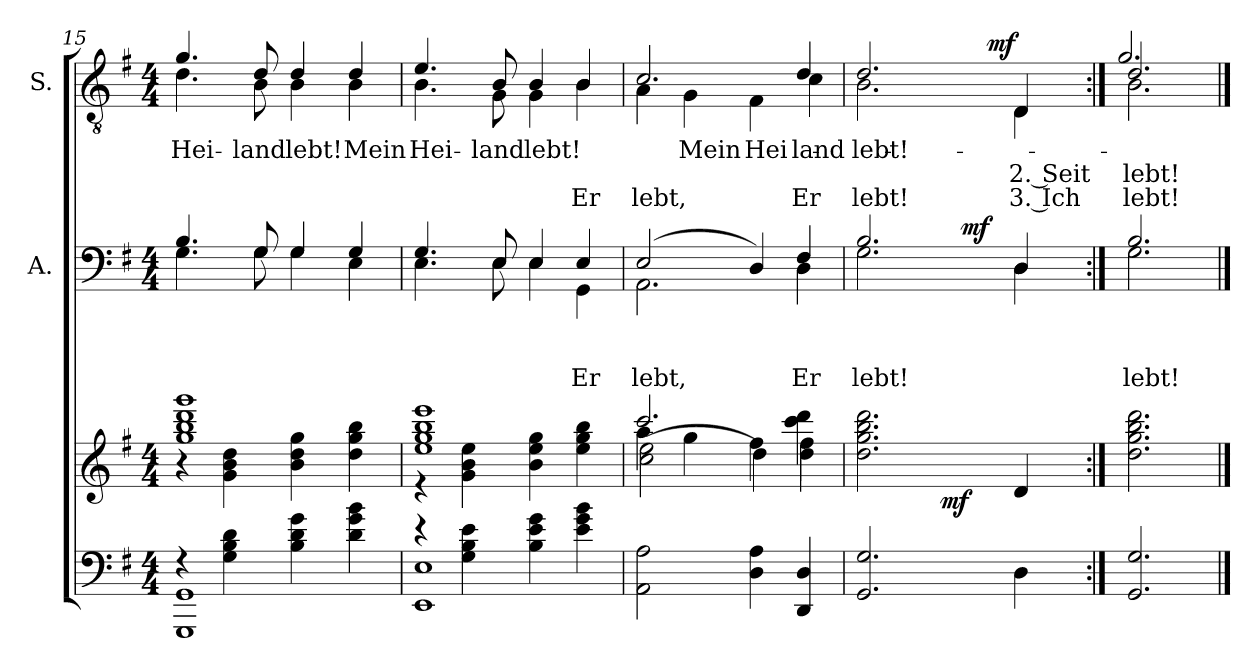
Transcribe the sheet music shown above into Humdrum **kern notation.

**kern	**kern	**dynam	**kern	**text	**text	**text	**dynam	**kern	**text	**text	**text	**dynam
*part3	*part3	*part3	*part2	*part2	*part2	*part2	*part2	*part1	*part1	*part1	*part1	*part1
*staff4	*staff3	*staff3/4	*staff2	*staff2	*staff2	*staff2	*staff2	*staff1	*staff1	*staff1	*staff1	*staff1
*	*	*	*I"A.	*	*	*	*	*I"S.	*	*	*	*
!!LO:LB:g=z
*clefF4	*clefG2	*	*clefF4	*	*	*	*	*clefGv2	*	*	*	*
*k[f#]	*k[f#]	*	*k[f#]	*	*	*	*	*k[f#]	*	*	*	*
*G:	*G:	*	*G:	*	*	*	*	*G:	*	*	*	*
*M4/4	*M4/4	*	*M4/4	*	*	*	*	*M4/4	*	*	*	*
=15	=15	=15	=15	=15	=15	=15	=15	=15	=15	=15	=15	=15
*^	*^	*	*^	*	*	*	*	*	*	*	*	*
!	!	!	!	!	!	!	!	!	!	!	!	!LO:LY:b	!	!	!
*	*	*	*	*	*	*	*	*	*	*	*^	*	*	*	*
4rF	1GGG 1GG	1gg 1bb 1ddd 1ggg	4ra	.	4.B/	4.G\	.	.	.	.	4.g/	4.d\	Hei-	.	.	.
4G\ 4B\ 4d\	.	.	4g\ 4b\ 4dd\	.	.	.	.	.	.	.	.	.	.	.	.	.
!	!	!	!	!	!	!	!	!	!	!	!	!	!LO:LY:b	!	!	!
.	.	.	.	.	8G/	8G\	.	.	.	.	8d/	8B\	-land	.	.	.
!	!	!	!	!	!	!	!	!	!	!	!	!	!LO:LY:b	!	!	!
4B\ 4d\ 4g\	.	.	4b\ 4dd\ 4gg\	.	4G/	4G\	.	.	.	.	4d/	4B\	lebt!	.	.	.
!	!	!	!	!	!	!	!	!	!	!	!	!	!LO:LY:b	!	!	!
4d\ 4g\ 4b\	.	.	4dd\ 4gg\ 4bb\	.	4G/	4E\	.	.	.	.	4d/	4B\	Mein	.	.	.
=16	=16	=16	=16	=16	=16	=16	=16	=16	=16	=16	=16	=16	=16	=16	=16	=16
!	!	!	!	!	!	!	!	!	!	!	!	!	!LO:LY:b	!	!	!
4re	1EE 1E	1ee 1gg 1bb 1eee	4re	.	4.G/	4.E\	.	.	.	.	4.e/	4.B\	Hei-	.	.	.
4G\ 4B\ 4e\	.	.	4g\ 4b\ 4ee\	.	.	.	.	.	.	.	.	.	.	.	.	.
!	!	!	!	!	!	!	!	!	!	!	!	!	!LO:LY:b	!	!	!
.	.	.	.	.	8E/	8E\	.	.	.	.	8B/	8G\	-land	.	.	.
!	!	!	!	!	!	!	!	!	!	!	!	!	!LO:LY:b	!	!	!
4B\ 4e\ 4g\	.	.	4b\ 4ee\ 4gg\	.	4E/	4E\	.	.	.	.	4B/	4G\	lebt!	.	.	.
!	!	!	!	!	!	!	!	!	!LO:LY:b	!	!	!	!	!	!	!
!	!	!	!	!	!	!	!	!	!	!	!	!	!	!	!LO:LY:b	!
4e\ 4g\ 4b\	.	.	4ee\ 4gg\ 4bb\	.	4E/	4GG\	.	.	Er	.	4B/	4B\	.	.	Er	.
*v	*v	*	*	*	*	*	*	*	*	*	*	*	*	*	*	*
=17	=17	=17	=17	=17	=17	=17	=17	=17	=17	=17	=17	=17	=17	=17	=17
*	*	*^	*	*	*	*	*	*	*	*	*	*	*	*	*
!	!	!	!	!	!	!	!	!	!LO:LY:b	!	!	!	!	!	!	!
!	!	!	!	!	!	!	!	!	!	!	!	!	!	!	!LO:LY:b	!
2AA\ 2A\	2.ccc/	4aa\	(2cc\ 2ee\	.	(2E/	2.AA\	.	.	lebt,	.	2.c/	4A\	.	.	lebt,	.
!	!	!	!	!	!	!	!	!	!	!	!	!	!LO:LY:b	!	!	!
.	.	4gg\	.	.	.	.	.	.	.	.	.	4G\	Mein	.	.	.
!	!	!	!	!	!	!	!	!	!	!	!	!	!LO:LY:b	!	!	!
4D\ 4A\	.	4ff#\	4dd\)	.	4D/)	.	.	.	.	.	.	4F#\	Hei-	.	.	.
!	!	!	!	!	!	!	!	!	!LO:LY:b	!	!	!	!	!	!	!
!	!	!	!	!	!	!	!	!	!	!	!	!	!	!	!LO:LY:b	!
!	!	!	!	!	!	!	!	!	!	!	!	!	!LO:LY:b	!	!	!
4DD/ 4D/	4ccc\ 4ddd\	4ff#\	4dd\	.	4F#/	4D\	.	.	Er	.	4d/	4c\	-land	.	Er	.
*	*v	*v	*v	*	*	*	*	*	*	*	*v	*v	*	*	*	*
=18	=18	=18	=18	=18	=18	=18	=18	=18	=18	=18	=18	=18	=18
*	*	*	*	*^	*	*	*	*	*	*	*	*	*
*	*^	*	*	*	*	*	*	*	*	*^	*	*	*	*
*	*	*^	*	*	*	*	*	*	*	*	*	*	*	*	*	*
!	!	!	!	!	!	!	!	!	!	!LO:LY:b	!	!	!	!	!	!	!
*	*v	*v	*v	*	*	*	*	*	*	*	*	*v	*v	*	*	*	*
*	*^	*	*	*	*	*	*	*	*	*^	*	*	*	*
*	*	*^	*	*	*	*	*	*	*	*	*	*	*	*	*	*
!	!	!	!	!	!	!	!	!	!	!	!	!	!	!	!	!LO:LY:b	!
*	*v	*v	*v	*	*	*	*	*	*	*	*	*	*	*	*	*	*
*	*^	*	*	*	*	*	*	*	*	*	*	*	*	*	*
*	*	*^	*	*	*	*	*	*	*	*	*	*	*	*	*	*
!	!	!	!	!	!	!	!	!	!	!	!	!	!	!LO:LY:b	!	!	!
*	*	*v	*v	*	*	*	*^	*	*	*	*	*	*^	*	*	*	*
2.GG/ 2.G/	2.dd\ 2.gg\ 2.bb\ 2.ddd\	2ryy	.	2.B/	2.G\	2.ryy	2ryy	.	.	lebt!	.	2.d/	2.B\	2ryy	lebt!	.	lebt!	.
.	.	32ryy	.	.	.	.	16.ryy	.	.	.	.	.	.	8ryy	.	.	.	.
!	!	!	!LO:DY:b	!	!	!	!	!	!	!	!	!	!	!	!	!	!	!
.	.	4...ryy	mf	.	.	.	.	.	.	.	.	.	.	.	.	.	.	.
!	!	!	!	!	!	!	!	!	!	!	!LO:DY:b	!	!	!	!	!	!	!
.	.	.	.	.	.	.	4ryy	.	.	.	mf	.	.	.	.	.	.	.
.	.	.	.	.	.	.	.	.	.	.	.	.	.	32ryy	.	.	.	.
!	!	!	!	!	!	!	!	!	!	!	!	!	!	!	!	!	!	!LO:DY:a
.	.	.	.	.	.	.	.	.	.	.	.	.	.	4ryy	.	.	.	mf
!	!	!	!	!	!	!	!	!	!	!	!	!	!	!	!	!LO:LY:b	!LO:LY:b	!
4D\	4d/	.	.	4D/	4D\	4ryy	.	.	.	.	.	4D/	4D\	.	.	2. Seit	3. Ich	.
.	.	.	.	.	.	.	8ryy	.	.	.	.	.	.	.	.	.	.	.
.	.	.	.	.	.	.	.	.	.	.	.	.	.	16.ryy	.	.	.	.
.	.	.	.	.	.	.	32ryy	.	.	.	.	.	.	.	.	.	.	.
*	*v	*v	*	*	*	*	*	*	*	*	*	*	*	*	*	*	*	*
*	*	*	*v	*v	*v	*v	*	*	*	*	*	*	*	*	*	*	*
=19:|!	=19:|!	=19:|!	=19:|!	=19:|!	=19:|!	=19:|!	=19:|!	=19:|!	=19:|!	=19:|!	=19:|!	=19:|!	=19:|!	=19:|!
*	*^	*	*^	*	*	*	*	*	*	*	*	*	*	*
*	*	*	*	*	*^	*	*	*	*	*	*	*	*	*	*	*
*	*	*	*	*	*	*^	*	*	*	*	*	*	*	*	*	*	*
!	!	!	!	!	!	!	!	!	!	!LO:LY:b	!	!	!	!	!	!	!	!
*	*v	*v	*	*	*	*	*	*	*	*	*	*	*	*	*	*	*	*
*	*	*	*	*v	*v	*v	*	*	*	*	*	*	*	*	*	*	*
*	*^	*	*^	*^	*	*	*	*	*	*	*	*	*	*	*
!	!	!	!	!	!	!	!	!	!	!LO:LY:b	!	!	!	!	!	!	!	!
*	*v	*v	*	*	*	*	*	*	*	*	*	*	*	*	*	*	*	*
*	*	*	*	*v	*v	*v	*	*	*	*	*	*	*	*	*	*	*
*	*^	*	*^	*^	*	*	*	*	*	*	*	*	*	*	*
!	!	!	!	!	!	!	!	!	!	!	!	!	!	!	!	!LO:LY:b	!LO:LY:b	!
*	*v	*v	*	*	*	*	*	*	*	*	*	*	*	*	*	*	*	*
*	*	*	*	*v	*v	*v	*	*	*	*	*	*	*	*	*	*	*
2.GG/ 2.G/	2.dd\ 2.gg\ 2.bb\ 2.ddd\	.	2.B/	2.G\	.	.	lebt!	.	2.d/	2.B\	2.g/	.	lebt!	lebt!	.
*	*	*	*v	*v	*	*	*	*	*	*	*	*	*	*	*
*	*	*	*	*	*	*	*	*v	*v	*v	*	*	*	*
==	==	==	==	==	==	==	==	==	==	==	==	==
*-	*-	*-	*-	*-	*-	*-	*-	*-	*-	*-	*-	*-
